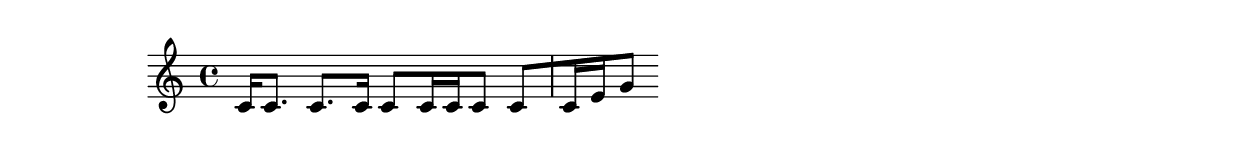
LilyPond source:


\version "1.9.1"
\header {
    texidoc = "Beams (simple)."
}

    \paper { raggedright= ##t }

\score { \notes
\relative c'
	 {
	 c16[ c8.]
	 c8.[ c16]
	 c8[ c16 c16 c8]
	 c8[ c16 e16 g8]

    }}
